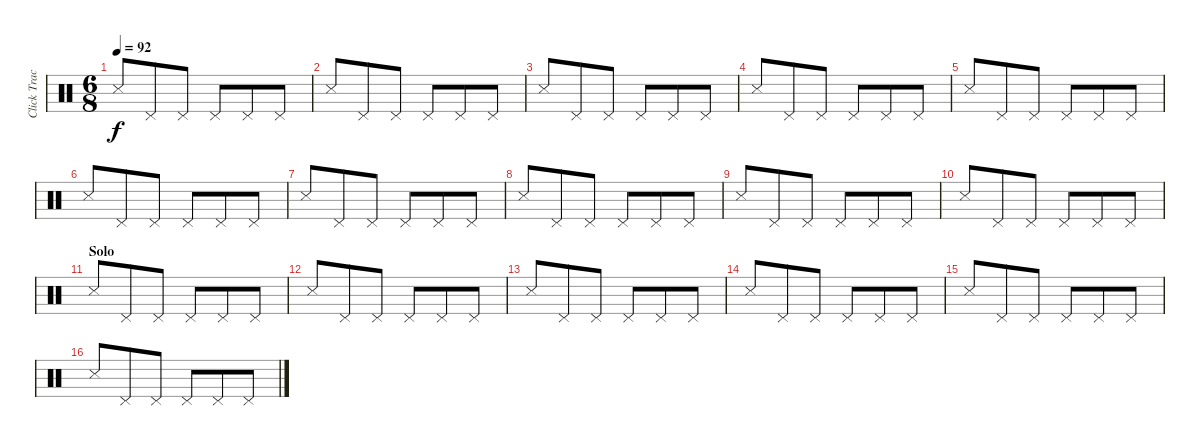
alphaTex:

\track ("Click Track" "Click Trac") {instrument percussion}
\staff {score}
\articulation defaults
\ts (6 8)
\tempo 92
\clef neutral
\ks c "Snare (side stick) 3".8{dy f} "Pedal Hi-Hat (hit)".8 "Pedal Hi-Hat (hit)".8 "Pedal Hi-Hat (hit)".8 "Pedal Hi-Hat (hit)".8 "Pedal Hi-Hat (hit)".8
|
"Snare (side stick) 3".8 "Pedal Hi-Hat (hit)".8 "Pedal Hi-Hat (hit)".8 "Pedal Hi-Hat (hit)".8 "Pedal Hi-Hat (hit)".8 "Pedal Hi-Hat (hit)".8 |
"Snare (side stick) 3".8 "Pedal Hi-Hat (hit)".8 "Pedal Hi-Hat (hit)".8 "Pedal Hi-Hat (hit)".8 "Pedal Hi-Hat (hit)".8 "Pedal Hi-Hat (hit)".8 |
"Snare (side stick) 3".8 "Pedal Hi-Hat (hit)".8 "Pedal Hi-Hat (hit)".8 "Pedal Hi-Hat (hit)".8 "Pedal Hi-Hat (hit)".8 "Pedal Hi-Hat (hit)".8 |
"Snare (side stick) 3".8 "Pedal Hi-Hat (hit)".8 "Pedal Hi-Hat (hit)".8 "Pedal Hi-Hat (hit)".8 "Pedal Hi-Hat (hit)".8 "Pedal Hi-Hat (hit)".8 |
"Snare (side stick) 3".8 "Pedal Hi-Hat (hit)".8 "Pedal Hi-Hat (hit)".8 "Pedal Hi-Hat (hit)".8 "Pedal Hi-Hat (hit)".8 "Pedal Hi-Hat (hit)".8 |
"Snare (side stick) 3".8 "Pedal Hi-Hat (hit)".8 "Pedal Hi-Hat (hit)".8 "Pedal Hi-Hat (hit)".8 "Pedal Hi-Hat (hit)".8 "Pedal Hi-Hat (hit)".8 |
"Snare (side stick) 3".8 "Pedal Hi-Hat (hit)".8 "Pedal Hi-Hat (hit)".8 "Pedal Hi-Hat (hit)".8 "Pedal Hi-Hat (hit)".8 "Pedal Hi-Hat (hit)".8 |
"Snare (side stick) 3".8 "Pedal Hi-Hat (hit)".8 "Pedal Hi-Hat (hit)".8 "Pedal Hi-Hat (hit)".8 "Pedal Hi-Hat (hit)".8 "Pedal Hi-Hat (hit)".8 |
"Snare (side stick) 3".8 "Pedal Hi-Hat (hit)".8 "Pedal Hi-Hat (hit)".8 "Pedal Hi-Hat (hit)".8 "Pedal Hi-Hat (hit)".8 "Pedal Hi-Hat (hit)".8 |
\section ("" "Solo")
"Snare (side stick) 3".8 "Pedal Hi-Hat (hit)".8 "Pedal Hi-Hat (hit)".8 "Pedal Hi-Hat (hit)".8 "Pedal Hi-Hat (hit)".8 "Pedal Hi-Hat (hit)".8 |
"Snare (side stick) 3".8 "Pedal Hi-Hat (hit)".8 "Pedal Hi-Hat (hit)".8 "Pedal Hi-Hat (hit)".8 "Pedal Hi-Hat (hit)".8 "Pedal Hi-Hat (hit)".8 |
"Snare (side stick) 3".8 "Pedal Hi-Hat (hit)".8 "Pedal Hi-Hat (hit)".8 "Pedal Hi-Hat (hit)".8 "Pedal Hi-Hat (hit)".8 "Pedal Hi-Hat (hit)".8 |
"Snare (side stick) 3".8 "Pedal Hi-Hat (hit)".8 "Pedal Hi-Hat (hit)".8 "Pedal Hi-Hat (hit)".8 "Pedal Hi-Hat (hit)".8 "Pedal Hi-Hat (hit)".8 |
"Snare (side stick) 3".8 "Pedal Hi-Hat (hit)".8 "Pedal Hi-Hat (hit)".8 "Pedal Hi-Hat (hit)".8 "Pedal Hi-Hat (hit)".8 "Pedal Hi-Hat (hit)".8 |
"Snare (side stick) 3".8 "Pedal Hi-Hat (hit)".8 "Pedal Hi-Hat (hit)".8 "Pedal Hi-Hat (hit)".8 "Pedal Hi-Hat (hit)".8 "Pedal Hi-Hat (hit)".8
